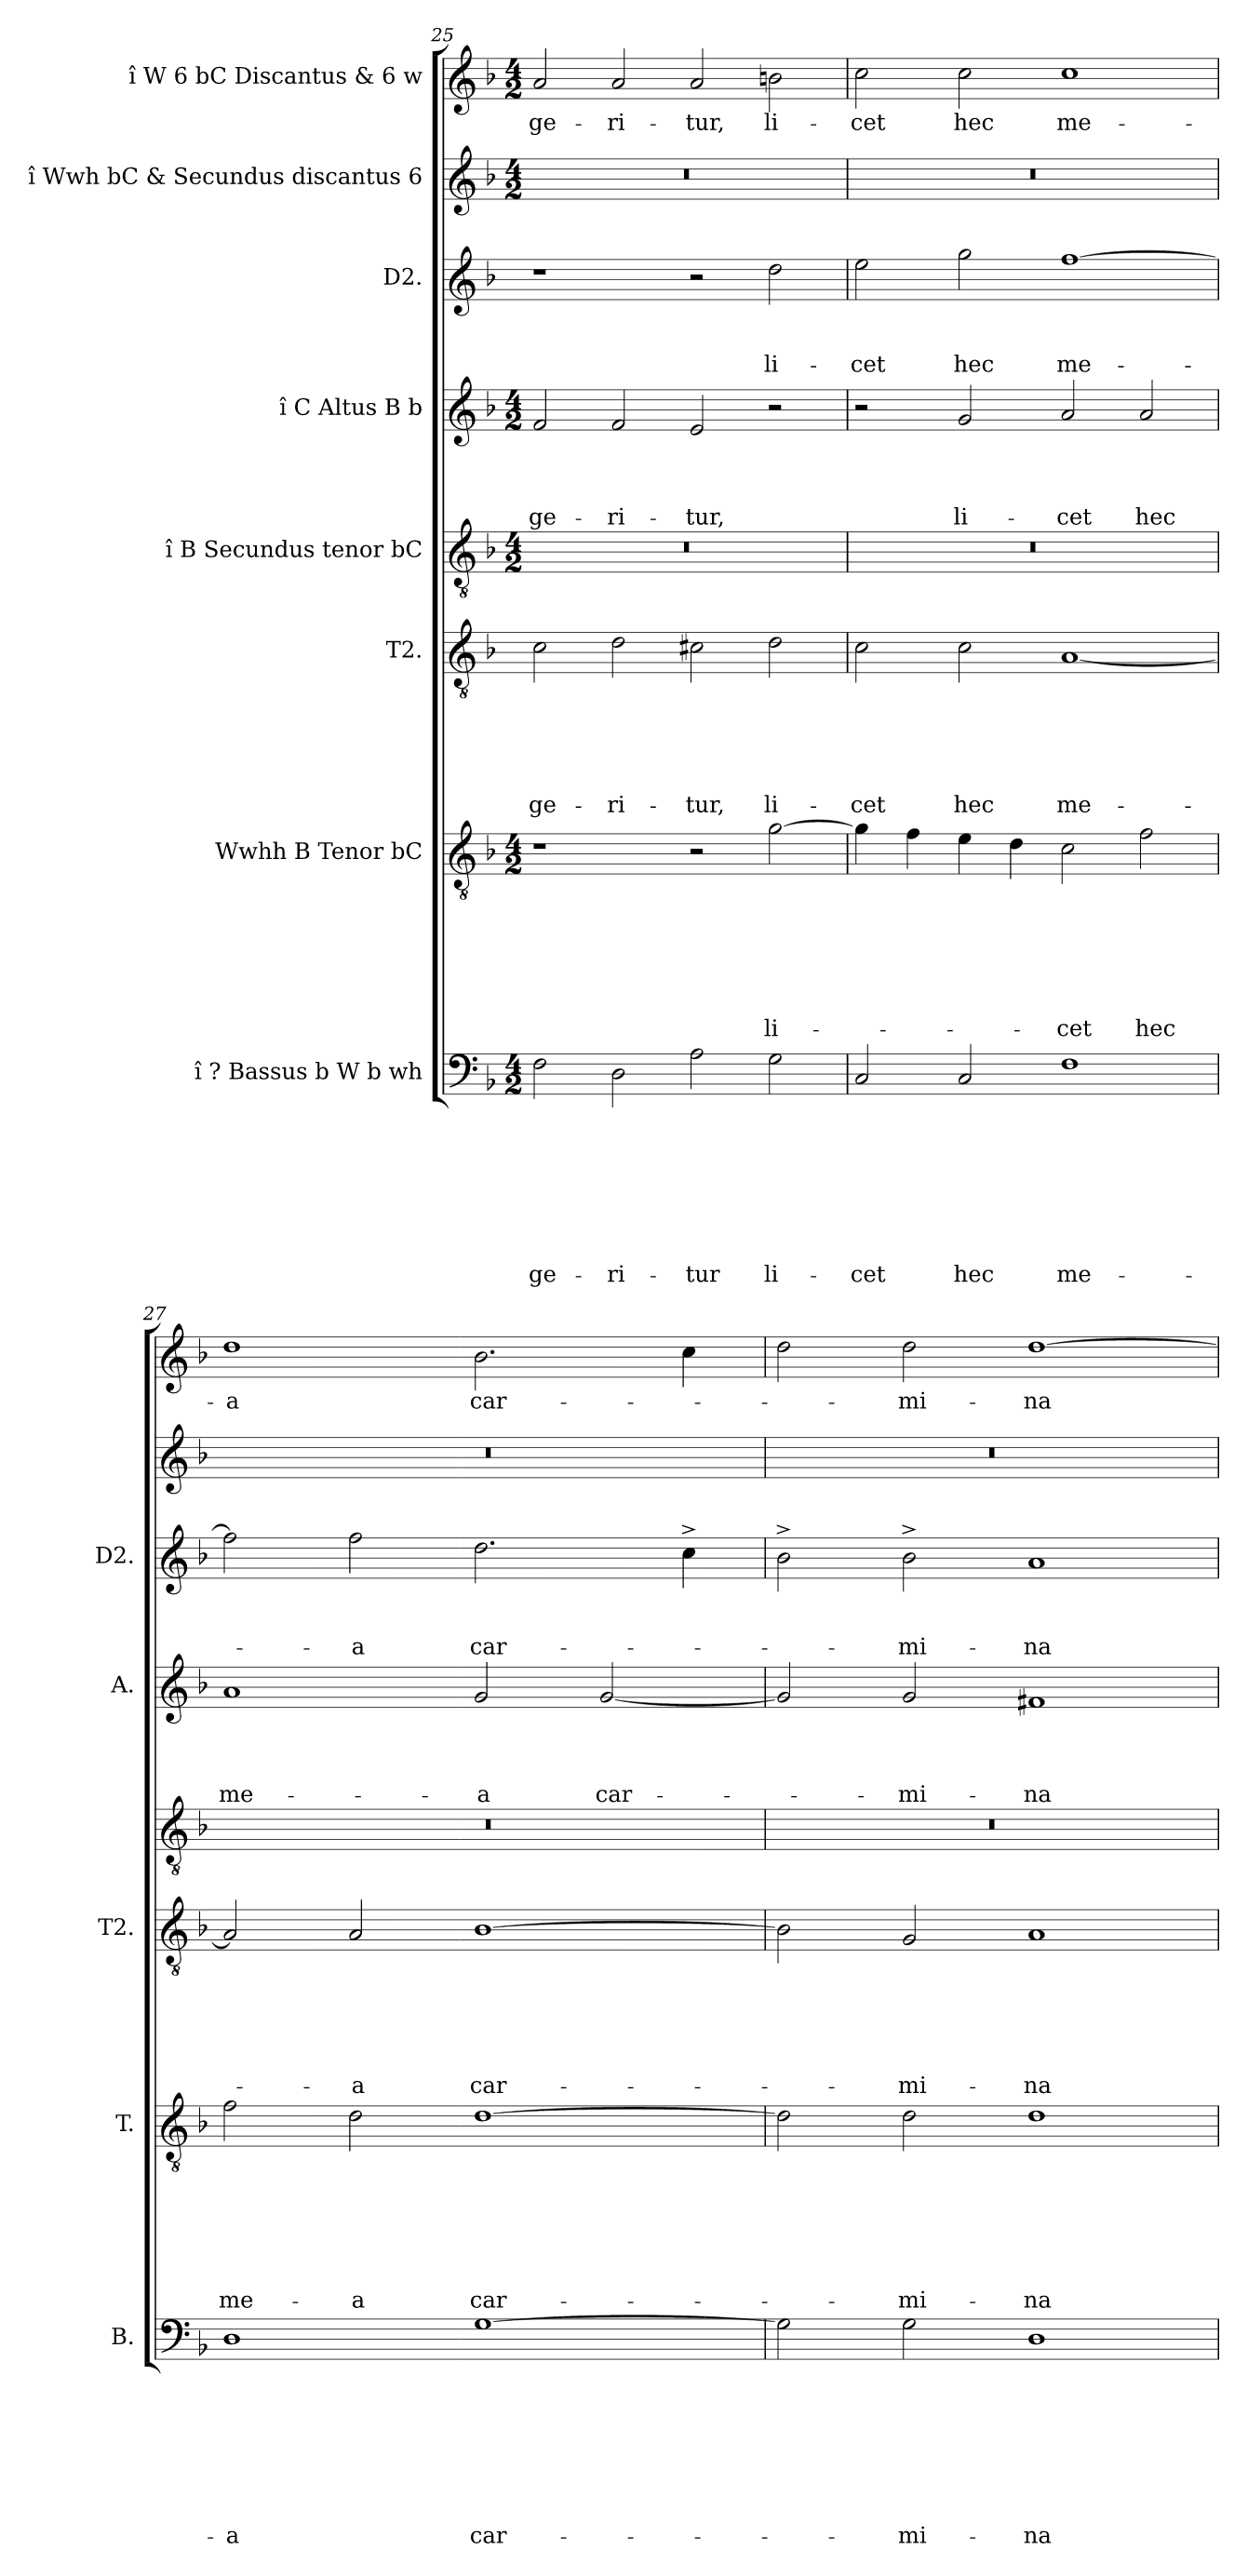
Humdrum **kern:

**kern	**text	**text	**text	**text	**text	**text	**text	**text	**kern	**text	**text	**text	**text	**text	**text	**text	**kern	**text	**text	**text	**text	**text	**text	**kern	**kern	**text	**text	**text	**text	**kern	**text	**text	**text	**kern	**kern	**text
*part8	*part8	*part8	*part8	*part8	*part8	*part8	*part8	*part8	*part7	*part7	*part7	*part7	*part7	*part7	*part7	*part7	*part6	*part6	*part6	*part6	*part6	*part6	*part6	*part5	*part4	*part4	*part4	*part4	*part4	*part3	*part3	*part3	*part3	*part2	*part1	*part1
*staff8	*staff8	*staff8	*staff8	*staff8	*staff8	*staff8	*staff8	*staff8	*staff7	*staff7	*staff7	*staff7	*staff7	*staff7	*staff7	*staff7	*staff6	*staff6	*staff6	*staff6	*staff6	*staff6	*staff6	*staff5	*staff4	*staff4	*staff4	*staff4	*staff4	*staff3	*staff3	*staff3	*staff3	*staff2	*staff1	*staff1
*I"î ? Bassus b W b wh	*	*	*	*	*	*	*	*	*I"Wwhh B Tenor bC	*	*	*	*	*	*	*	*I"T2.	*	*	*	*	*	*	*I"î B Secundus tenor bC	*I"î C Altus B b	*	*	*	*	*I"D2.	*	*	*	*I"î Wwh bC & Secundus discantus 6	*I"î W 6 bC Discantus & 6 w	*
*I'B.	*	*	*	*	*	*	*	*	*I'T.	*	*	*	*	*	*	*	*I'T2.	*	*	*	*	*	*	*	*I'A.	*	*	*	*	*I'D2.	*	*	*	*	*	*
*clefF4	*	*	*	*	*	*	*	*	*clefGv2	*	*	*	*	*	*	*	*clefGv2	*	*	*	*	*	*	*clefGv2	*clefG2	*	*	*	*	*clefG2	*	*	*	*clefG2	*clefG2	*
*k[b-]	*	*	*	*	*	*	*	*	*k[b-]	*	*	*	*	*	*	*	*k[b-]	*	*	*	*	*	*	*k[b-]	*k[b-]	*	*	*	*	*k[b-]	*	*	*	*k[b-]	*k[b-]	*
*F:	*	*	*	*	*	*	*	*	*F:	*	*	*	*	*	*	*	*F:	*	*	*	*	*	*	*F:	*F:	*	*	*	*	*F:	*	*	*	*F:	*F:	*
*M4/2	*	*	*	*	*	*	*	*	*M4/2	*	*	*	*	*	*	*	*	*	*	*	*	*	*	*M4/2	*M4/2	*	*	*	*	*	*	*	*	*M4/2	*M4/2	*
=25	=25	=25	=25	=25	=25	=25	=25	=25	=25	=25	=25	=25	=25	=25	=25	=25	=25	=25	=25	=25	=25	=25	=25	=25	=25	=25	=25	=25	=25	=25	=25	=25	=25	=25	=25	=25
!	!	!	!	!	!	!	!	!LO:LY:b	!	!	!	!	!	!	!	!	!	!	!	!	!	!	!LO:LY:b	!	!	!	!	!	!LO:LY:b	!	!	!	!	!	!	!LO:LY:b
2F\	.	.	.	.	.	.	.	ge-	1r	.	.	.	.	.	.	.	2c\	.	.	.	.	.	ge-	0r	2f/	.	.	.	ge-	1r	.	.	.	0r	2a/	ge-
!	!	!	!	!	!	!	!	!LO:LY:b	!	!	!	!	!	!	!	!	!	!	!	!	!	!	!LO:LY:b	!	!	!	!	!	!LO:LY:b	!	!	!	!	!	!	!LO:LY:b
2D\	.	.	.	.	.	.	.	-ri-	.	.	.	.	.	.	.	.	2d\	.	.	.	.	.	-ri-	.	2f/	.	.	.	-ri-	.	.	.	.	.	2a/	-ri-
!	!	!	!	!	!	!	!	!LO:LY:b	!	!	!	!	!	!	!	!	!	!	!	!	!	!	!LO:LY:b	!	!	!	!	!	!LO:LY:b	!	!	!	!	!	!	!LO:LY:b
2A\	.	.	.	.	.	.	.	-tur	2r	.	.	.	.	.	.	.	2c#X\	.	.	.	.	.	-tur,	.	2e/	.	.	.	-tur,	2r	.	.	.	.	2a/	-tur,
!	!	!	!	!	!	!	!	!LO:LY:b	!	!	!	!	!	!	!	!LO:LY:b	!	!	!	!	!	!	!LO:LY:b	!	!	!	!	!	!	!	!	!	!LO:LY:b	!	!	!LO:LY:b
2G\	.	.	.	.	.	.	.	li-	[>2g\	.	.	.	.	.	.	li-	2d\	.	.	.	.	.	li-	.	2r	.	.	.	.	2dd\	.	.	li-	.	2bn\	li-
=26	=26	=26	=26	=26	=26	=26	=26	=26	=26	=26	=26	=26	=26	=26	=26	=26	=26	=26	=26	=26	=26	=26	=26	=26	=26	=26	=26	=26	=26	=26	=26	=26	=26	=26	=26	=26
!	!	!	!	!	!	!	!	!LO:LY:b	!	!	!	!	!	!	!	!	!	!	!	!	!	!	!LO:LY:b	!	!	!	!	!	!	!	!	!	!LO:LY:b	!	!	!LO:LY:b
2C/	.	.	.	.	.	.	.	-cet	4g\]	.	.	.	.	.	.	.	2c\	.	.	.	.	.	-cet	0r	2r	.	.	.	.	2ee\	.	.	-cet	0r	2cc\	-cet
.	.	.	.	.	.	.	.	.	4f\	.	.	.	.	.	.	.	.	.	.	.	.	.	.	.	.	.	.	.	.	.	.	.	.	.	.	.
!	!	!	!	!	!	!	!	!LO:LY:b	!	!	!	!	!	!	!	!	!	!	!	!	!	!	!LO:LY:b	!	!	!	!	!	!LO:LY:b	!	!	!	!LO:LY:b	!	!	!LO:LY:b
2C/	.	.	.	.	.	.	.	hec	4e\	.	.	.	.	.	.	.	2c\	.	.	.	.	.	hec	.	2g/	.	.	.	li-	2gg\	.	.	hec	.	2cc\	hec
.	.	.	.	.	.	.	.	.	4d\	.	.	.	.	.	.	.	.	.	.	.	.	.	.	.	.	.	.	.	.	.	.	.	.	.	.	.
!	!	!	!	!	!	!	!	!LO:LY:b	!	!	!	!	!	!	!	!LO:LY:b	!	!	!	!	!	!	!LO:LY:b	!	!	!	!	!	!LO:LY:b	!	!	!	!LO:LY:b	!	!	!LO:LY:b
1F	.	.	.	.	.	.	.	me-	2c\	.	.	.	.	.	.	-cet	[<1A	.	.	.	.	.	me-	.	2a/	.	.	.	-cet	[>1ff	.	.	me-	.	1cc	me-
!	!	!	!	!	!	!	!	!	!	!	!	!	!	!	!	!LO:LY:b	!	!	!	!	!	!	!	!	!	!	!	!	!LO:LY:b	!	!	!	!	!	!	!
.	.	.	.	.	.	.	.	.	2f\	.	.	.	.	.	.	hec	.	.	.	.	.	.	.	.	2a/	.	.	.	hec	.	.	.	.	.	.	.
=27	=27	=27	=27	=27	=27	=27	=27	=27	=27	=27	=27	=27	=27	=27	=27	=27	=27	=27	=27	=27	=27	=27	=27	=27	=27	=27	=27	=27	=27	=27	=27	=27	=27	=27	=27	=27
!	!	!	!	!	!	!	!	!LO:LY:b:rj	!	!	!	!	!	!	!	!LO:LY:b	!	!	!	!	!	!	!	!	!	!	!	!	!LO:LY:b	!	!	!	!	!	!	!LO:LY:b:rj
1D	.	.	.	.	.	.	.	-a	2f\	.	.	.	.	.	.	me-	2A/]	.	.	.	.	.	.	0r	1a	.	.	.	me-	2ff\]	.	.	.	0r	1dd	-a
!	!	!	!	!	!	!	!	!	!	!	!	!	!	!	!	!LO:LY:b	!	!	!	!	!	!	!LO:LY:b	!	!	!	!	!	!	!	!	!	!LO:LY:b	!	!	!
.	.	.	.	.	.	.	.	.	2d\	.	.	.	.	.	.	-a	2A/	.	.	.	.	.	-a	.	.	.	.	.	.	2ff\	.	.	-a	.	.	.
!	!	!	!	!	!	!	!	!LO:LY:b	!	!	!	!	!	!	!	!LO:LY:b	!	!	!	!	!	!	!LO:LY:b	!	!	!	!	!	!LO:LY:b	!	!	!	!LO:LY:b	!	!	!LO:LY:b
[<1G	.	.	.	.	.	.	.	car-	[<1d	.	.	.	.	.	.	car-	[<1B-	.	.	.	.	.	car-	.	2g/	.	.	.	-a	2.dd\	.	.	car-	.	2.b-\	car-
!	!	!	!	!	!	!	!	!	!	!	!	!	!	!	!	!	!	!	!	!	!	!	!	!	!	!	!	!	!LO:LY:b	!	!	!	!	!	!	!
.	.	.	.	.	.	.	.	.	.	.	.	.	.	.	.	.	.	.	.	.	.	.	.	.	[<2g/	.	.	.	car-	.	.	.	.	.	.	.
.	.	.	.	.	.	.	.	.	.	.	.	.	.	.	.	.	.	.	.	.	.	.	.	.	.	.	.	.	.	4cc^>\	.	.	.	.	4cc\	.
!!LO:LB:g=z
=28	=28	=28	=28	=28	=28	=28	=28	=28	=28	=28	=28	=28	=28	=28	=28	=28	=28	=28	=28	=28	=28	=28	=28	=28	=28	=28	=28	=28	=28	=28	=28	=28	=28	=28	=28	=28
2G\]	.	.	.	.	.	.	.	.	2d\]	.	.	.	.	.	.	.	2B-\]	.	.	.	.	.	.	0r	2g/]	.	.	.	.	2b-^>\	.	.	.	0r	2dd\	.
!	!	!	!	!	!	!	!	!LO:LY:b	!	!	!	!	!	!	!	!LO:LY:b	!	!	!	!	!	!	!LO:LY:b	!	!	!	!	!	!LO:LY:b	!	!	!	!LO:LY:b	!	!	!LO:LY:b
2G\	.	.	.	.	.	.	.	-mi-	2d\	.	.	.	.	.	.	-mi-	2G/	.	.	.	.	.	-mi-	.	2g/	.	.	.	-mi-	2b-^>\	.	.	-mi-	.	2dd\	-mi-
!	!	!	!	!	!	!	!	!LO:LY:b	!	!	!	!	!	!	!	!LO:LY:b	!	!	!	!	!	!	!LO:LY:b	!	!	!	!	!	!LO:LY:b	!	!	!	!LO:LY:b	!	!	!LO:LY:b
1D	.	.	.	.	.	.	.	-na	1d	.	.	.	.	.	.	-na	1A	.	.	.	.	.	-na	.	1f#X	.	.	.	-na	1a	.	.	-na	.	[>1dd	-na
=	=	=	=	=	=	=	=	=	=	=	=	=	=	=	=	=	=	=	=	=	=	=	=	=	=	=	=	=	=	=	=	=	=	=	=	=
*-	*-	*-	*-	*-	*-	*-	*-	*-	*-	*-	*-	*-	*-	*-	*-	*-	*-	*-	*-	*-	*-	*-	*-	*-	*-	*-	*-	*-	*-	*-	*-	*-	*-	*-	*-	*-
